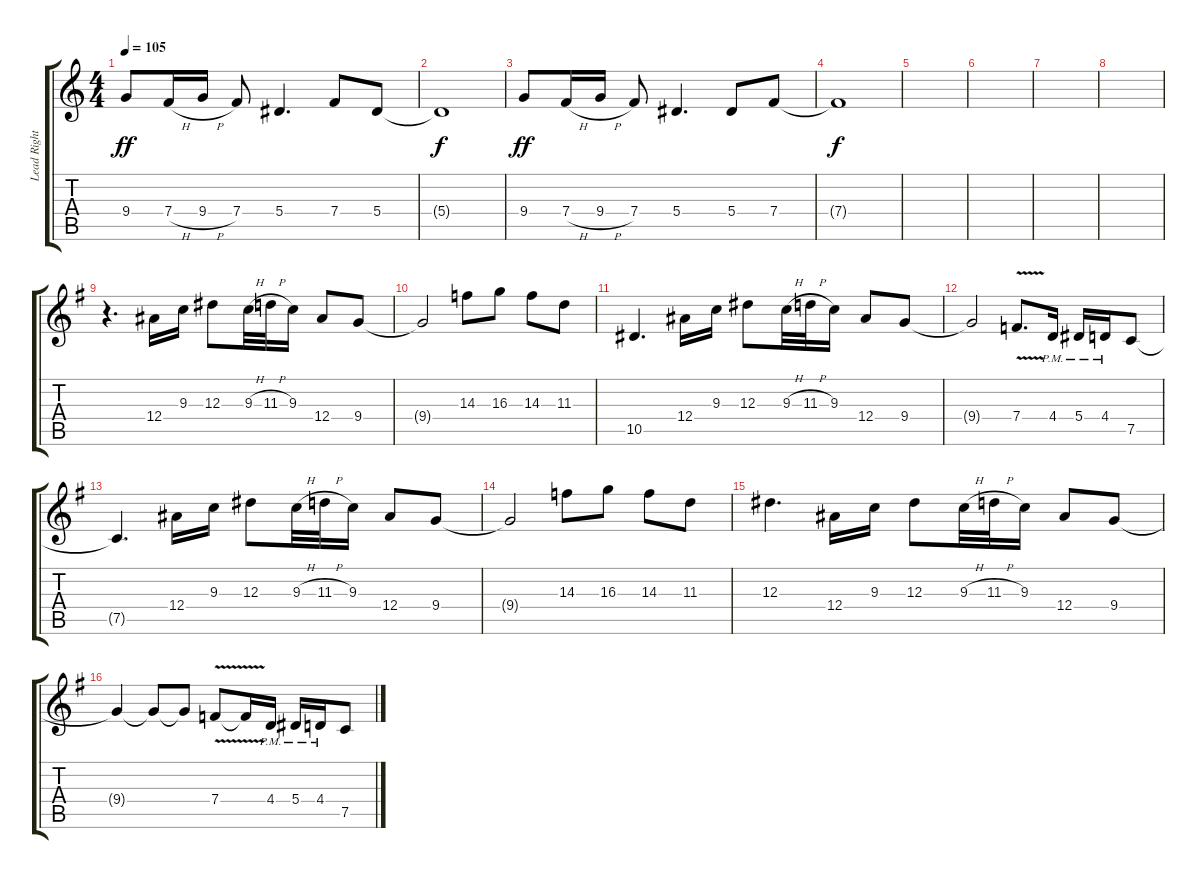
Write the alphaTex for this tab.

\track ("Lead Right" "Lead Right") {instrument distortionguitar}
\staff {score tabs}
\tuning (C4 G3 Eb3 Bb2 F2 C2) {hide}
\ts (4 4)
\tempo 105
\clef g2
\ks c
9.4.8{dy ff} 7.4{h}.16 9.4{h}.16 7.4.8 5.4.4{d} 7.4.8 5.4.8 |
5.4{t}.1{dy f} |
9.4.8{dy ff} 7.4{h}.16 9.4{h}.16 7.4.8 5.4.4{d} 5.4.8 7.4.8 |
7.4{t}.1{dy f} |
|
|
|
|
\ks g
r.4{d} 12.4.16 9.3.16 12.3.8 9.3{h}.32 11.3{h}.32 9.3.16 12.4.8 9.4.8 |
9.4{t}.2 14.3.8 16.3.8 14.3.8 11.3.8 |
10.5.4{d} 12.4.16 9.3.16 12.3.8 9.3{h}.32 11.3{h}.32 9.3.16 12.4.8 9.4.8 |
9.4{t}.2 7.4{v}.8{d} 4.4{pm}.16 5.4{pm}.16 4.4{pm}.16 7.5.8 |
7.5{t}.4{d} 12.4.16 9.3.16 12.3.8 9.3{h}.32 11.3{h}.32 9.3.16 12.4.8 9.4.8 |
9.4{t}.2 14.3.8 16.3.8 14.3.8 11.3.8 |
12.3.4{d} 12.4.16 9.3.16 12.3.8 9.3{h}.32 11.3{h}.32 9.3.16 12.4.8 9.4.8 |
9.4{t}.4 9.4{t}.8 9.4{t}.8 7.4{v}.8 7.4{t}.16 4.4{pm}.16 5.4{pm}.16 4.4{pm}.16 7.5.8
